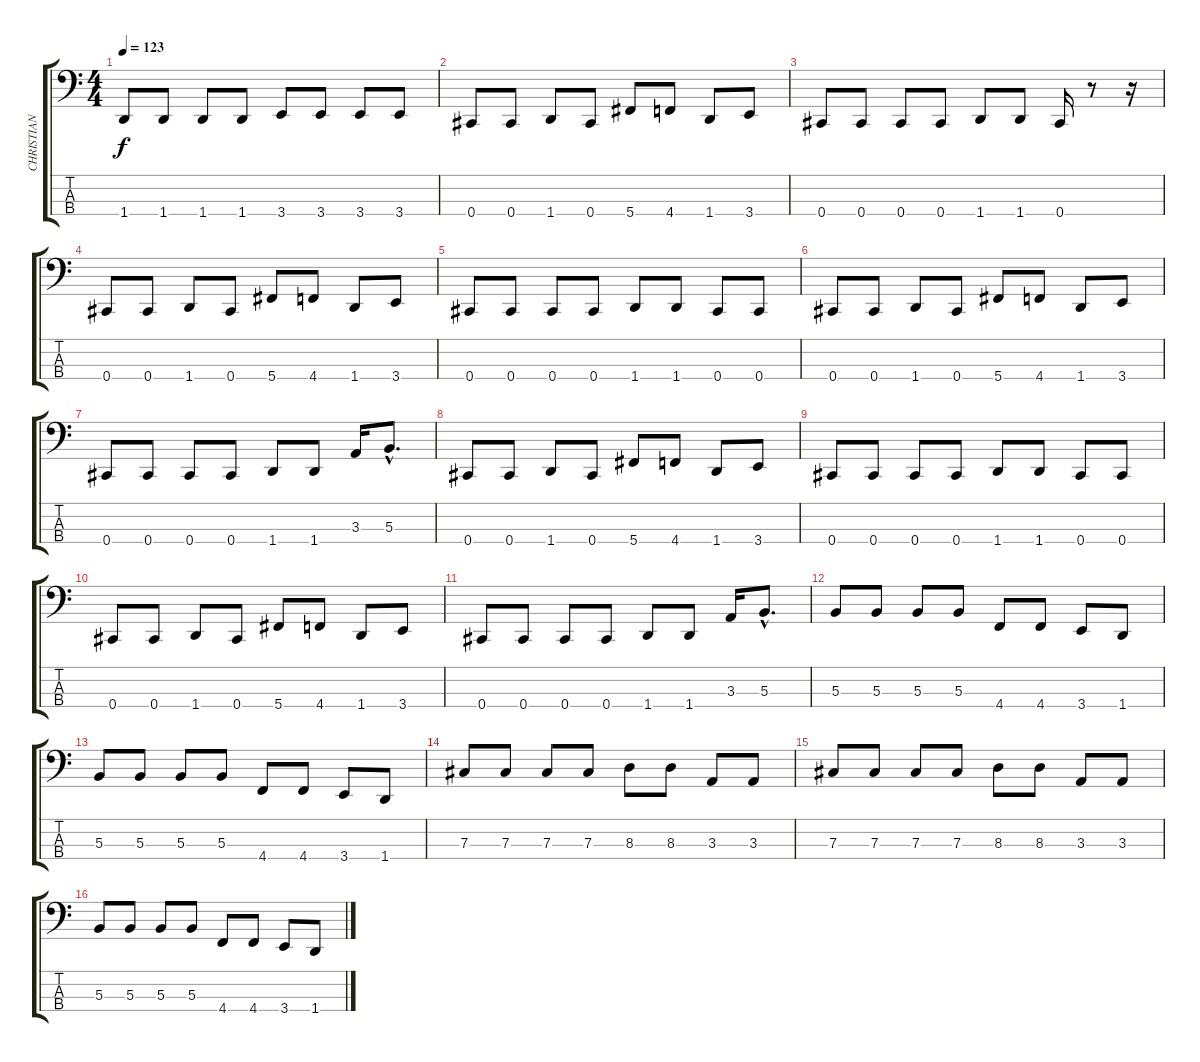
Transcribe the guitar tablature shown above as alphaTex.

\track ("CHRISTIAN ÄLVESTAM " "CHRISTIAN ") {instrument electricbassfinger}
\staff {score tabs}
\tuning (E2 B1 Gb1 Db1) {hide}
\ts (4 4)
\tempo 123
\clef f4
\ks c
1.4.8{dy f} 1.4.8 1.4.8 1.4.8 3.4.8 3.4.8 3.4.8 3.4.8 |
0.4.8 0.4.8 1.4.8 0.4.8 5.4.8 4.4.8 1.4.8 3.4.8 |
0.4.8 0.4.8 0.4.8 0.4.8 1.4.8 1.4.8 0.4.16 r.8 r.16 |
0.4.8 0.4.8 1.4.8 0.4.8 5.4.8 4.4.8 1.4.8 3.4.8 |
0.4.8 0.4.8 0.4.8 0.4.8 1.4.8 1.4.8 0.4.8 0.4.8 |
0.4.8 0.4.8 1.4.8 0.4.8 5.4.8 4.4.8 1.4.8 3.4.8 |
0.4.8 0.4.8 0.4.8 0.4.8 1.4.8 1.4.8 3.3.16 5.3{hac}.8{d} |
0.4.8 0.4.8 1.4.8 0.4.8 5.4.8 4.4.8 1.4.8 3.4.8 |
0.4.8 0.4.8 0.4.8 0.4.8 1.4.8 1.4.8 0.4.8 0.4.8 |
0.4.8 0.4.8 1.4.8 0.4.8 5.4.8 4.4.8 1.4.8 3.4.8 |
0.4.8 0.4.8 0.4.8 0.4.8 1.4.8 1.4.8 3.3.16 5.3{hac}.8{d} |
5.3.8 5.3.8 5.3.8 5.3.8 4.4.8 4.4.8 3.4.8 1.4.8 |
5.3.8 5.3.8 5.3.8 5.3.8 4.4.8 4.4.8 3.4.8 1.4.8 |
7.3.8 7.3.8 7.3.8 7.3.8 8.3.8 8.3.8 3.3.8 3.3.8 |
7.3.8 7.3.8 7.3.8 7.3.8 8.3.8 8.3.8 3.3.8 3.3.8 |
5.3.8 5.3.8 5.3.8 5.3.8 4.4.8 4.4.8 3.4.8 1.4.8
